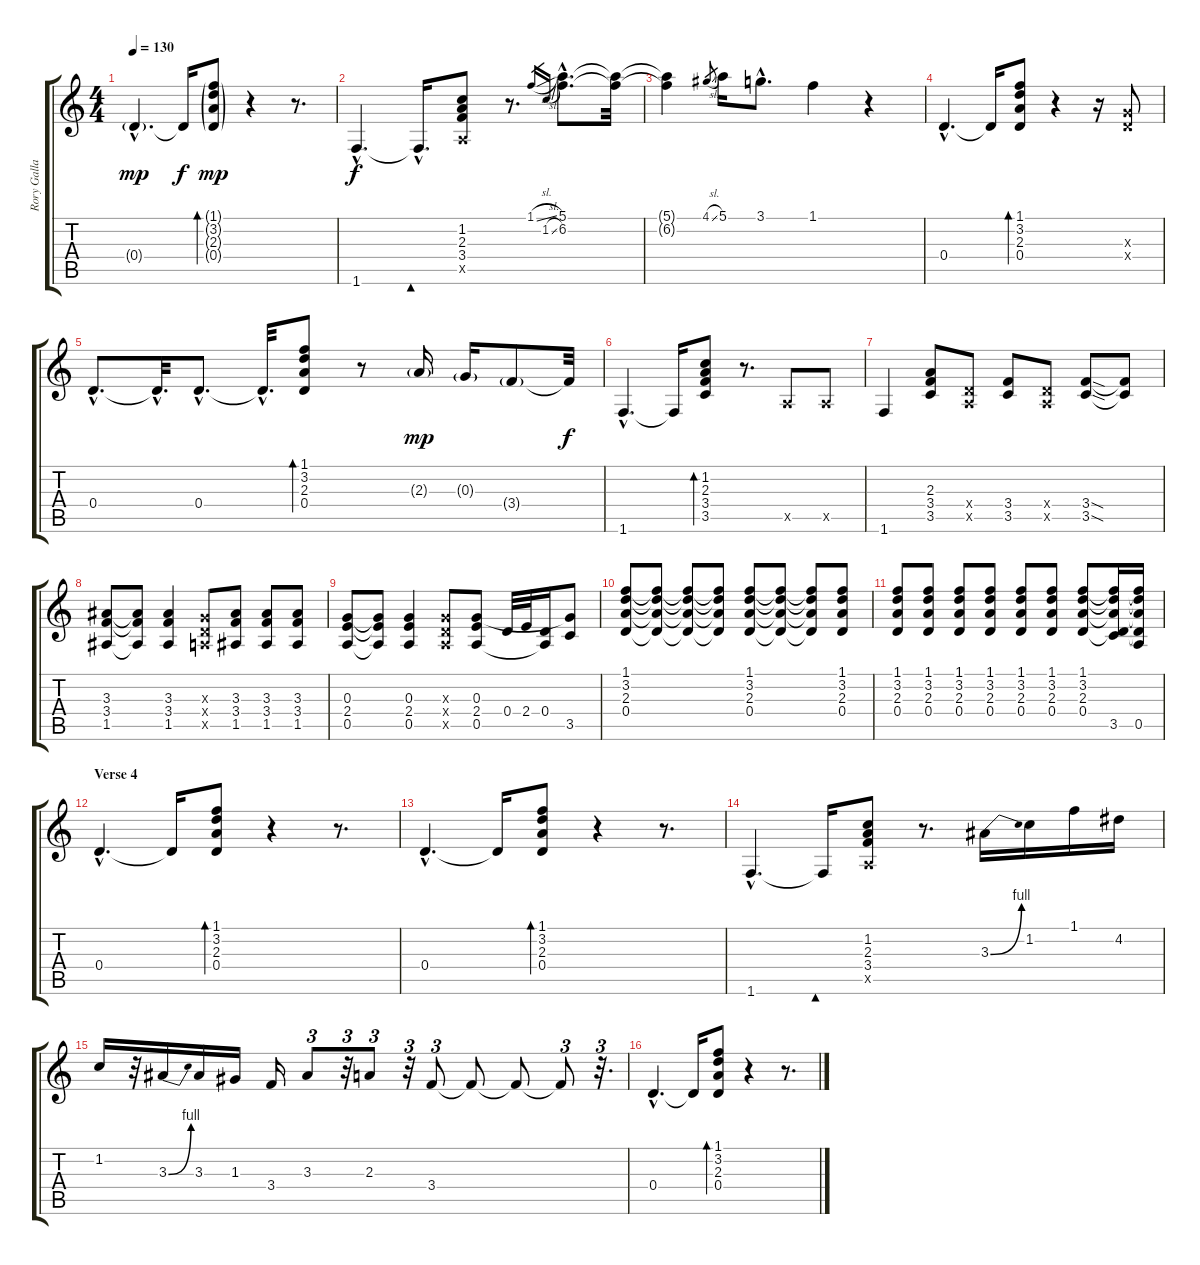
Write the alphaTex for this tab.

\track ("Rory Gallagher (for sound)" "Rory Galla") {instrument electricguitarjazz}
\staff {score tabs}
\tuning (E4 B3 G3 D3 A2 E2) {hide}
\ts (4 4)
\tempo 130
\clef g2
\ks c
0.4{g hac}.4{d dy mp} 0.4{t}.16{dy f} (1.1{g} 3.2{g} 2.3{g} 0.4{g}).8{bd 480 dy mp} r.4 r.8{d} |
1.6{hac}.4{d dy f} 1.6{hac t}.16{d bd 240} (1.2 2.3 3.4 0.5{x}).8 r.8{d} 1.1{sl}.16{gr} 1.2{sl}.16{gr} (5.1{hac} 6.2{hac}).8{d} (5.1{t} 6.2{t}).32 |
(5.1{t} 6.2{t}).4 4.1{sl}.8{gr} 5.1.16 3.1{hac}.8{d} 1.1.4 r.4 |
0.4{hac}.4{d} 0.4{t}.16 (1.1 3.2 2.3 0.4).8{bd 480} r.4 r.16 (0.3{x} 0.4{x}).8 |
0.4{hac}.8{d} 0.4{hac t}.32{d} 0.4{hac}.8{d} 0.4{hac t}.32{d} (1.1 3.2 2.3 0.4).8{bd 240} r.8 2.3{g}.16{dy mp} 0.3{g}.16 3.4{g}.8 3.4{t}.32{dy f} |
1.6{hac}.4{d} 1.6{t}.16 (1.2 2.3 3.4 3.5).8{bd 480} r.8{d} 0.5{x}.8 0.5{x}.8 |
1.6.4 (2.3 3.4 3.5).8 (0.4{x} 0.5{x}).8 (3.4 3.5).8 (0.4{x} 0.5{x}).8 (3.4{sod} 3.5{sod}).8 (3.4{t} 3.5{t}).8 |
(3.3 3.4 1.5).8 (3.3{t} 3.4{t} 1.5{t}).8 (3.3 3.4 1.5).4 (0.3{x} 0.4{x} 0.5{x}).8 (3.3 3.4 1.5).8 (3.3 3.4 1.5).8 (3.3 3.4 1.5).8 |
(0.3 2.4 0.5).8 (0.3{t} 2.4{t} 0.5{t}).8 (0.3 2.4 0.5).4 (0.3{x} 0.4{x} 0.5{x}).8 (0.3 2.4 0.5).8 0.4.32 2.4.32 (0.4 0.5{t}).16 (0.3{t} 3.5).8 |
(1.1 3.2 2.3 0.4).8 (1.1{t} 3.2{t} 2.3{t} 0.4{t}).8 (1.1{t} 3.2{t} 2.3{t} 0.4{t}).8 (1.1{t} 3.2{t} 2.3{t} 0.4{t}).8 (1.1 3.2 2.3 0.4).8 (1.1{t} 3.2{t} 2.3{t} 0.4{t}).8 (1.1{t} 3.2{t} 2.3{t} 0.4{t}).8 (1.1 3.2 2.3 0.4).8 |
(1.1 3.2 2.3 0.4).8 (1.1 3.2 2.3 0.4).8 (1.1 3.2 2.3 0.4).8 (1.1 3.2 2.3 0.4).8 (1.1 3.2 2.3 0.4).8 (1.1 3.2 2.3 0.4).8 (1.1 3.2 2.3 0.4).8 (1.1{t} 3.2{t} 2.3{t} 0.4{t} 3.5).16 (1.1{t} 3.2{t} 2.3{t} 0.4{t} 0.5).16 |
\section ("" "Verse 4")
0.4{hac}.4{d} 0.4{t}.16 (1.1 3.2 2.3 0.4).8{bd 480} r.4 r.8{d} |
0.4{hac}.4{d} 0.4{t}.16 (1.1 3.2 2.3 0.4).8{bd 480} r.4 r.8{d} |
1.6{hac}.4{d} 1.6{t}.16{bd 240} (1.2 2.3 3.4 0.5{x}).8 r.8{d} 3.3{be (bend 0 0 60 4)}.16 1.2.16 1.1.16 4.2.16 |
1.2.16 r.32 3.3{be (bend 0 0 60 4)}.16 3.3.16 1.3.16 3.4.16 3.3.8{tu (3 2)} r.32{tu (3 2)} 2.3.8{tu (3 2)} r.32{tu (3 2)} 3.4.8{tu (3 2)} 3.4{t}.8 3.4{t}.8 3.4{t}.8{tu (3 2)} r.32{d tu (3 2)} |
0.4{hac}.4{d} 0.4{t}.16 (1.1 3.2 2.3 0.4).8{bd 480} r.4 r.8{d}
